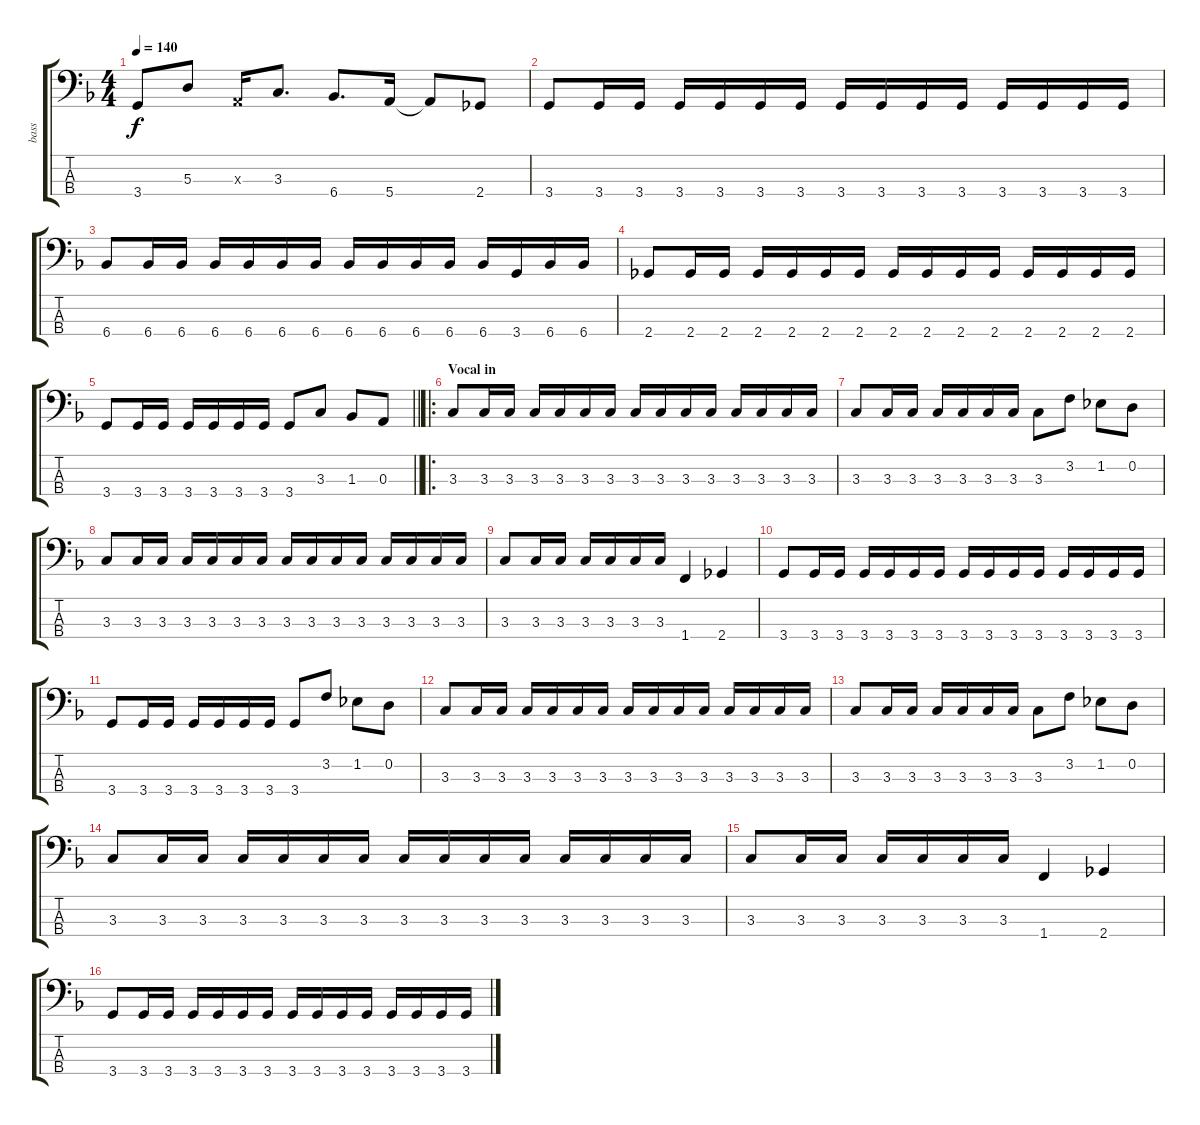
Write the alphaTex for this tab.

\track ("bass" "bass") {instrument electricbasspick}
\staff {score tabs}
\tuning (G2 D2 A1 E1) {hide}
\ts (4 4)
\tempo 140
\clef f4
\ks dminor
3.4.8{dy f} 5.3.8 0.3{x}.16 3.3.8{d} 6.4.8{d} 5.4.16 5.4{t}.8 2.4.8 |
3.4.8 3.4.16 3.4.16 3.4.16 3.4.16 3.4.16 3.4.16 3.4.16 3.4.16 3.4.16 3.4.16 3.4.16 3.4.16 3.4.16 3.4.16 |
6.4.8 6.4.16 6.4.16 6.4.16 6.4.16 6.4.16 6.4.16 6.4.16 6.4.16 6.4.16 6.4.16 6.4.16 3.4.16 6.4.16 6.4.16 |
2.4.8 2.4.16 2.4.16 2.4.16 2.4.16 2.4.16 2.4.16 2.4.16 2.4.16 2.4.16 2.4.16 2.4.16 2.4.16 2.4.16 2.4.16 |
\barLineRight lightlight
3.4.8 3.4.16 3.4.16 3.4.16 3.4.16 3.4.16 3.4.16 3.4.8 3.3.8 1.3.8 0.3.8 |
\ro
\section ("" "Vocal in")
3.3.8 3.3.16 3.3.16 3.3.16 3.3.16 3.3.16 3.3.16 3.3.16 3.3.16 3.3.16 3.3.16 3.3.16 3.3.16 3.3.16 3.3.16 |
3.3.8 3.3.16 3.3.16 3.3.16 3.3.16 3.3.16 3.3.16 3.3.8 3.2.8 1.2.8 0.2.8 |
3.3.8 3.3.16 3.3.16 3.3.16 3.3.16 3.3.16 3.3.16 3.3.16 3.3.16 3.3.16 3.3.16 3.3.16 3.3.16 3.3.16 3.3.16 |
3.3.8 3.3.16 3.3.16 3.3.16 3.3.16 3.3.16 3.3.16 1.4.4 2.4.4 |
3.4.8 3.4.16 3.4.16 3.4.16 3.4.16 3.4.16 3.4.16 3.4.16 3.4.16 3.4.16 3.4.16 3.4.16 3.4.16 3.4.16 3.4.16 |
3.4.8 3.4.16 3.4.16 3.4.16 3.4.16 3.4.16 3.4.16 3.4.8 3.2.8 1.2.8 0.2.8 |
3.3.8 3.3.16 3.3.16 3.3.16 3.3.16 3.3.16 3.3.16 3.3.16 3.3.16 3.3.16 3.3.16 3.3.16 3.3.16 3.3.16 3.3.16 |
3.3.8 3.3.16 3.3.16 3.3.16 3.3.16 3.3.16 3.3.16 3.3.8 3.2.8 1.2.8 0.2.8 |
3.3.8 3.3.16 3.3.16 3.3.16 3.3.16 3.3.16 3.3.16 3.3.16 3.3.16 3.3.16 3.3.16 3.3.16 3.3.16 3.3.16 3.3.16 |
3.3.8 3.3.16 3.3.16 3.3.16 3.3.16 3.3.16 3.3.16 1.4.4 2.4.4 |
3.4.8 3.4.16 3.4.16 3.4.16 3.4.16 3.4.16 3.4.16 3.4.16 3.4.16 3.4.16 3.4.16 3.4.16 3.4.16 3.4.16 3.4.16
